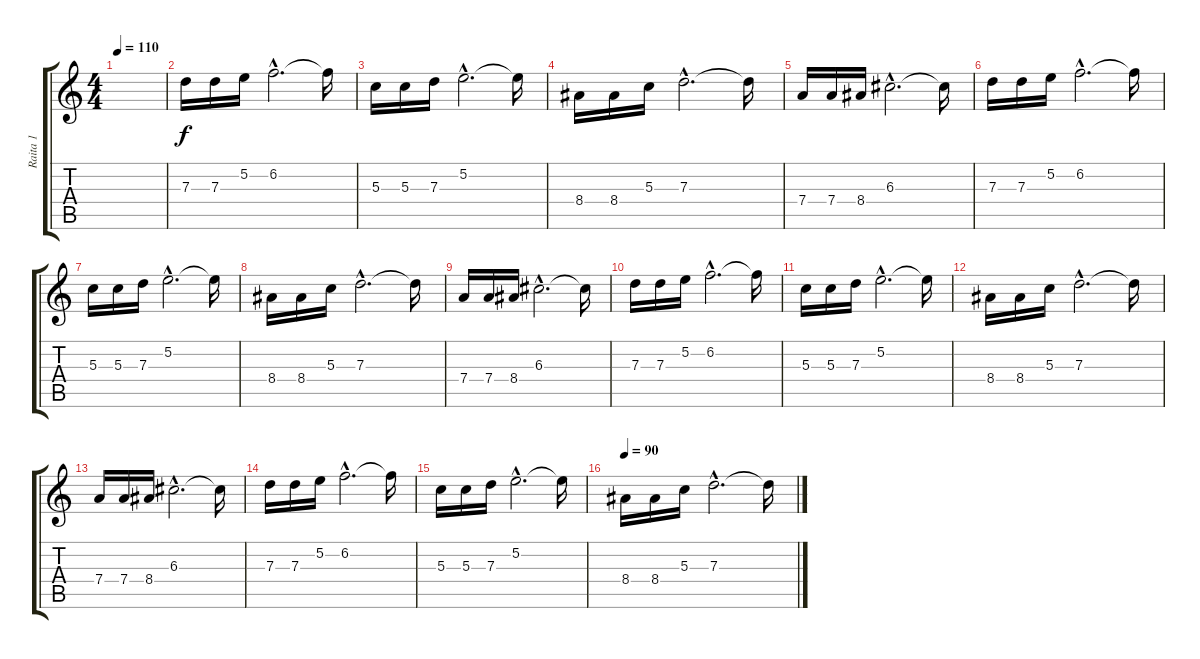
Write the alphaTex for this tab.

\track ("Raita 1" "Raita 1") {instrument distortionguitar}
\staff {score tabs}
\tuning (E4 B3 G3 D3 A2 E2) {hide}
\ts (4 4)
\tempo 110
\clef g2
\ks c
|
7.3.16{volume 14} 7.3.16 5.2.16 6.2{hac}.2{d} 6.2{t}.16 |
5.3.16 5.3.16 7.3.16 5.2{hac}.2{d} 5.2{t}.16 |
8.4.16 8.4.16 5.3.16 7.3{hac}.2{d} 7.3{t}.16 |
7.4.16 7.4.16 8.4.16 6.3{hac}.2{d} 6.3{t}.16 |
7.3.16 7.3.16 5.2.16 6.2{hac}.2{d} 6.2{t}.16 |
5.3.16 5.3.16 7.3.16 5.2{hac}.2{d} 5.2{t}.16 |
8.4.16 8.4.16 5.3.16 7.3{hac}.2{d} 7.3{t}.16 |
7.4.16 7.4.16 8.4.16 6.3{hac}.2{d} 6.3{t}.16 |
7.3.16{volume 14} 7.3.16 5.2.16 6.2{hac}.2{d} 6.2{t}.16 |
5.3.16 5.3.16 7.3.16 5.2{hac}.2{d} 5.2{t}.16 |
8.4.16 8.4.16 5.3.16 7.3{hac}.2{d} 7.3{t}.16 |
7.4.16 7.4.16 8.4.16 6.3{hac}.2{d} 6.3{t}.16 |
7.3.16 7.3.16 5.2.16 6.2{hac}.2{d} 6.2{t}.16 |
5.3.16 5.3.16 7.3.16 5.2{hac}.2{d} 5.2{t}.16 |
\tempo 90
8.4.16 8.4.16 5.3.16 7.3{hac}.2{d} 7.3{t}.16
